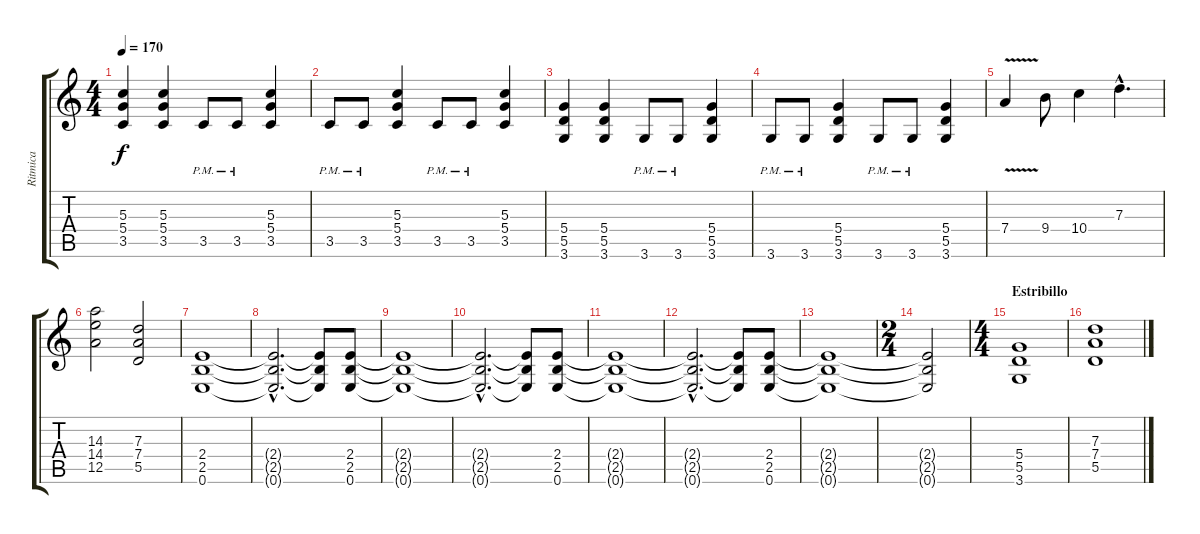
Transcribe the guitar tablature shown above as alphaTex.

\track ("Ritmica" "Ritmica") {instrument overdrivenguitar}
\staff {score tabs}
\tuning (E4 B3 G3 D3 A2 E2) {hide}
\ts (4 4)
\tempo 170
\clef g2
\ks c
(5.3 5.4 3.5).4{dy f} (5.3 5.4 3.5).4 3.5{pm}.8 3.5{pm}.8 (5.3 5.4 3.5).4 |
3.5{pm}.8 3.5{pm}.8 (5.3 5.4 3.5).4 3.5{pm}.8 3.5{pm}.8 (5.3 5.4 3.5).4 |
(5.4 5.5 3.6).4 (5.4 5.5 3.6).4 3.6{pm}.8 3.6{pm}.8 (5.4 5.5 3.6).4 |
3.6{pm}.8 3.6{pm}.8 (5.4 5.5 3.6).4 3.6{pm}.8 3.6{pm}.8 (5.4 5.5 3.6).4 |
7.4{v}.4 9.4.8 10.4.4 7.3{hac}.4{d} |
(14.3 14.4 12.5).2 (7.3 7.4 5.5).2 |
(2.4 2.5 0.6).1 |
(2.4{hac t} 2.5{hac t} 0.6{hac t}).2{d} (2.4{t} 2.5{t} 0.6{t}).8 (2.4 2.5 0.6).8 |
(2.4{t} 2.5{t} 0.6{t}).1 |
(2.4{hac t} 2.5{hac t} 0.6{hac t}).2{d} (2.4{t} 2.5{t} 0.6{t}).8 (2.4 2.5 0.6).8 |
(2.4{t} 2.5{t} 0.6{t}).1 |
(2.4{hac t} 2.5{hac t} 0.6{hac t}).2{d} (2.4{t} 2.5{t} 0.6{t}).8 (2.4 2.5 0.6).8 |
(2.4{t} 2.5{t} 0.6{t}).1 |
\ts (2 4)
(2.4{t} 2.5{t} 0.6{t}).2 |
\ts (4 4)
\section ("" "Estribillo")
(5.4 5.5 3.6).1 |
(7.3 7.4 5.5).1
